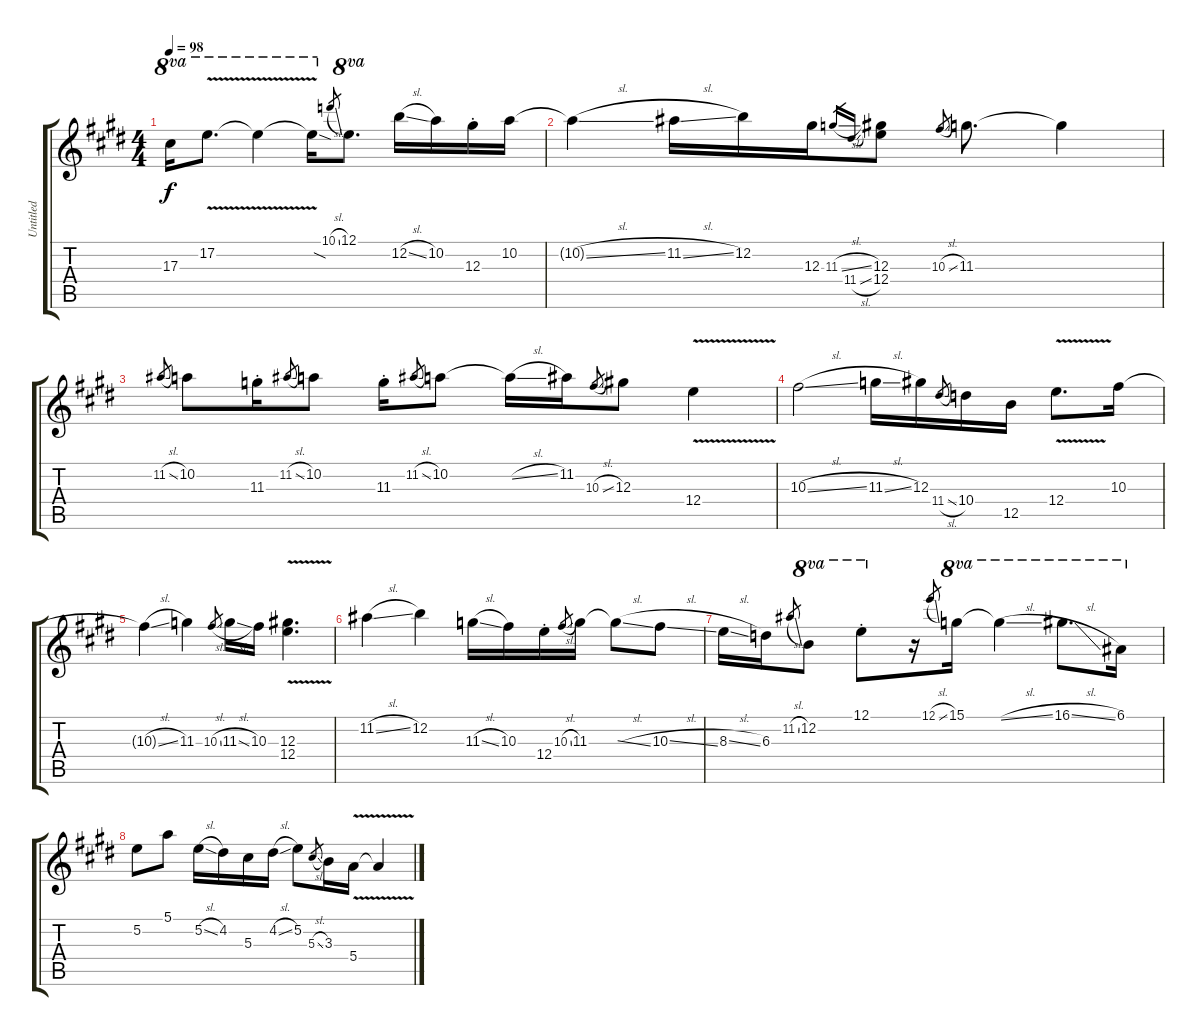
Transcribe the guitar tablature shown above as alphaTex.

\track ("Untitled" "Untitled") {instrument distortionguitar}
\staff {score tabs}
\tuning (E4 B3 Ab3 E3 B2 E2) {hide}
\ts (4 4)
\tempo 98
\clef g2
\ks c#minor
17.3.16{ot 8va dy f} 17.2{v}.8{d ot 8va} 17.2{v t}.4{ot 8va} 17.2{sod t}.16{ot 8va} 10.1{sl}.8{gr} 12.1.8{d ot 8va} 12.2{sl}.16 10.2.16 12.3{st}.16 10.2.16 |
\ks e
10.2{sl t}.4 11.2{sl}.16 12.2.16 12.3.16 11.3{sl}.16{gr} 11.4{sl}.16{gr} (12.3 12.4).8 10.3{sl}.8{gr} 11.3.8{d} 11.3{t}.4 |
\ks c#minor
11.2{sl}.8{gr} 10.2.8 11.3{st}.16 11.2{sl}.8{gr} 10.2.8 11.3{st}.16 11.2{sl}.8{gr} 10.2.8 10.2{sl t}.16 11.2.16 10.3{sl}.8{gr} 12.3.8 12.4{v}.4 |
\ks e
10.3{sl}.2 11.3{sl}.16 12.3.16 11.4{sl}.8{gr} 10.4.16 12.5.16 12.4{v}.8{d} 10.3.16 |
\ks c#minor
10.3{sl t}.4 11.3.4 10.3{sl}.8{gr} 11.3{sl}.16 10.3.16 (12.3{v} 12.4{v}).4{d} |
\ks e
11.2{sl}.4 12.2.4 11.3{sl}.16 10.3.16 12.4{st}.16 10.3{sl}.8{gr} 11.3.16 11.3{sl t}.8 10.3{sl}.8 |
\ks c#minor
8.3{sl}.16 6.3.16 11.2{sl}.8{gr} 12.2.8{ot 8va} 12.1{st}.8{ot 8va} r.16 12.1{sl}.8{gr} 15.1.16{ot 8va} 15.1{sl t}.4{ot 8va} 16.1{sl}.8{d ot 8va} 6.1.16{ot 8va} |
\ks e
5.2.8 5.1.8 5.2{sl}.16 4.2.16 5.3.16 4.2{sl}.16 5.2.8 5.3{sl}.8{gr} 3.3.16 5.4{v}.16 5.4{v t}.4
